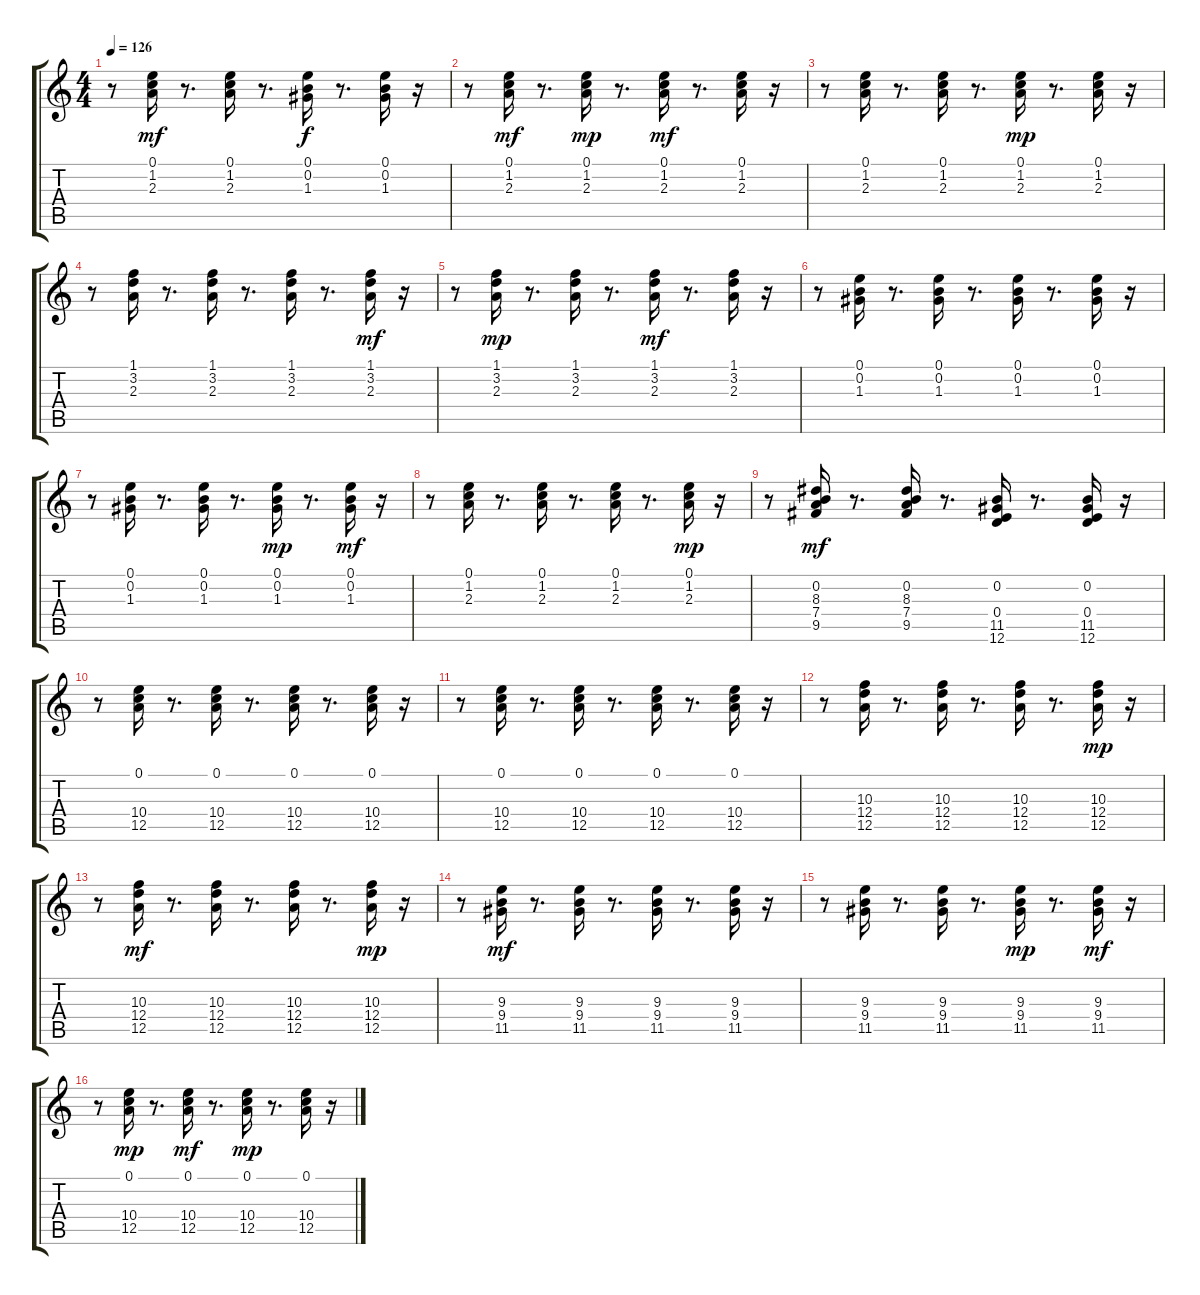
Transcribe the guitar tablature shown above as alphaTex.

\track "" {instrument electricguitarjazz}
\staff {score tabs}
\tuning (E4 B3 G3 D3 A2 E2) {hide}
\ts (4 4)
\tempo 126
\clef g2
\ks c
r.8{dy mf} (0.1 1.2 2.3).16 r.8{d} (0.1 1.2 2.3).16 r.8{d} (0.1 0.2 1.3).16{dy f} r.8{d} (0.1 0.2 1.3).16 r.16 |
r.8 (0.1 1.2 2.3).16{dy mf} r.8{d} (0.1 1.2 2.3).16{dy mp} r.8{d} (0.1 1.2 2.3).16{dy mf} r.8{d} (0.1 1.2 2.3).16 r.16 |
r.8 (0.1 1.2 2.3).16 r.8{d} (0.1 1.2 2.3).16 r.8{d} (0.1 1.2 2.3).16{dy mp} r.8{d} (0.1 1.2 2.3).16 r.16 |
r.8 (1.1 3.2 2.3).16 r.8{d} (1.1 3.2 2.3).16 r.8{d} (1.1 3.2 2.3).16 r.8{d} (1.1 3.2 2.3).16{dy mf} r.16 |
r.8 (1.1 3.2 2.3).16{dy mp} r.8{d} (1.1 3.2 2.3).16 r.8{d} (1.1 3.2 2.3).16{dy mf} r.8{d} (1.1 3.2 2.3).16 r.16 |
r.8 (0.1 0.2 1.3).16 r.8{d} (0.1 0.2 1.3).16 r.8{d} (0.1 0.2 1.3).16 r.8{d} (0.1 0.2 1.3).16 r.16 |
r.8 (0.1 0.2 1.3).16 r.8{d} (0.1 0.2 1.3).16 r.8{d} (0.1 0.2 1.3).16{dy mp} r.8{d} (0.1 0.2 1.3).16{dy mf} r.16 |
r.8 (0.1 1.2 2.3).16 r.8{d} (0.1 1.2 2.3).16 r.8{d} (0.1 1.2 2.3).16 r.8{d} (0.1 1.2 2.3).16{dy mp} r.16 |
r.8 (0.2 8.3 7.4 9.5).16{dy mf} r.8{d} (0.2 8.3 7.4 9.5).16 r.8{d} (0.2 0.4 11.5 12.6).16 r.8{d} (0.2 0.4 11.5 12.6).16 r.16 |
r.8 (0.1 10.4 12.5).16 r.8{d} (0.1 10.4 12.5).16 r.8{d} (0.1 10.4 12.5).16 r.8{d} (0.1 10.4 12.5).16 r.16 |
r.8 (0.1 10.4 12.5).16 r.8{d} (0.1 10.4 12.5).16 r.8{d} (0.1 10.4 12.5).16 r.8{d} (0.1 10.4 12.5).16 r.16 |
r.8 (10.3 12.4 12.5).16 r.8{d} (10.3 12.4 12.5).16 r.8{d} (10.3 12.4 12.5).16 r.8{d} (10.3 12.4 12.5).16{dy mp} r.16 |
r.8 (10.3 12.4 12.5).16{dy mf} r.8{d} (10.3 12.4 12.5).16 r.8{d} (10.3 12.4 12.5).16 r.8{d} (10.3 12.4 12.5).16{dy mp} r.16 |
r.8 (9.3 9.4 11.5).16{dy mf} r.8{d} (9.3 9.4 11.5).16 r.8{d} (9.3 9.4 11.5).16 r.8{d} (9.3 9.4 11.5).16 r.16 |
r.8 (9.3 9.4 11.5).16 r.8{d} (9.3 9.4 11.5).16 r.8{d} (9.3 9.4 11.5).16{dy mp} r.8{d} (9.3 9.4 11.5).16{dy mf} r.16 |
r.8 (0.1 10.4 12.5).16{dy mp} r.8{d} (0.1 10.4 12.5).16{dy mf} r.8{d} (0.1 10.4 12.5).16{dy mp} r.8{d} (0.1 10.4 12.5).16 r.16
